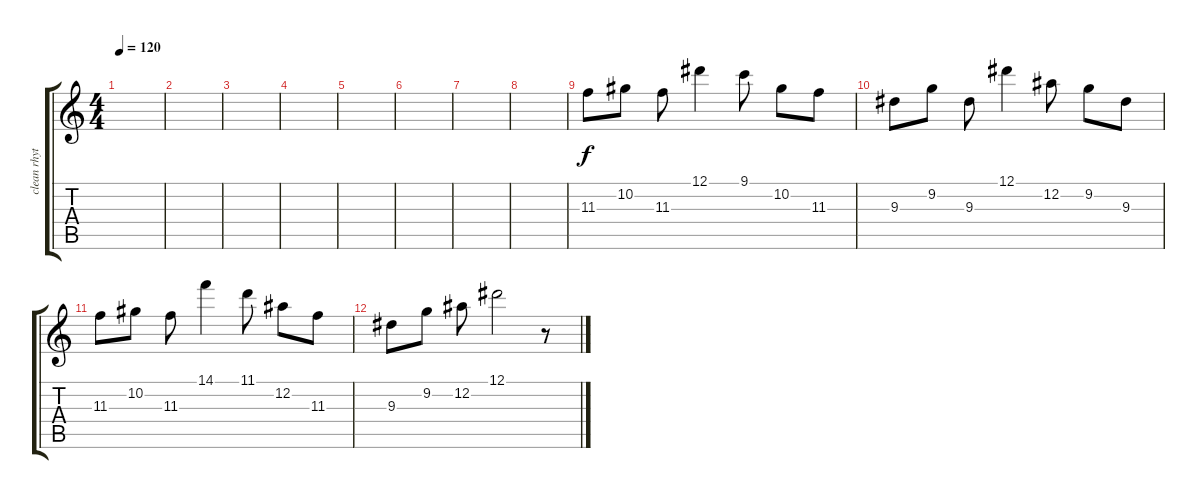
\track ("clean rhythm" "clean rhyt") {instrument electricguitarclean}
\staff {score tabs}
\tuning (Eb4 Bb3 Gb3 Db3 Ab2 Eb2) {hide}
\ts (4 4)
\tempo 120
\clef g2
\ks c
|
|
|
|
|
|
|
|
11.3.8{balance 14} 10.2.8 11.3.8 12.1.4 9.1.8 10.2.8 11.3.8 |
9.3.8 9.2.8 9.3.8 12.1.4 12.2.8 9.2.8 9.3.8 |
11.3.8 10.2.8 11.3.8 14.1.4 11.1.8 12.2.8 11.3.8 |
9.3.8 9.2.8 12.2.8 12.1.2 r.8{balance 8}
